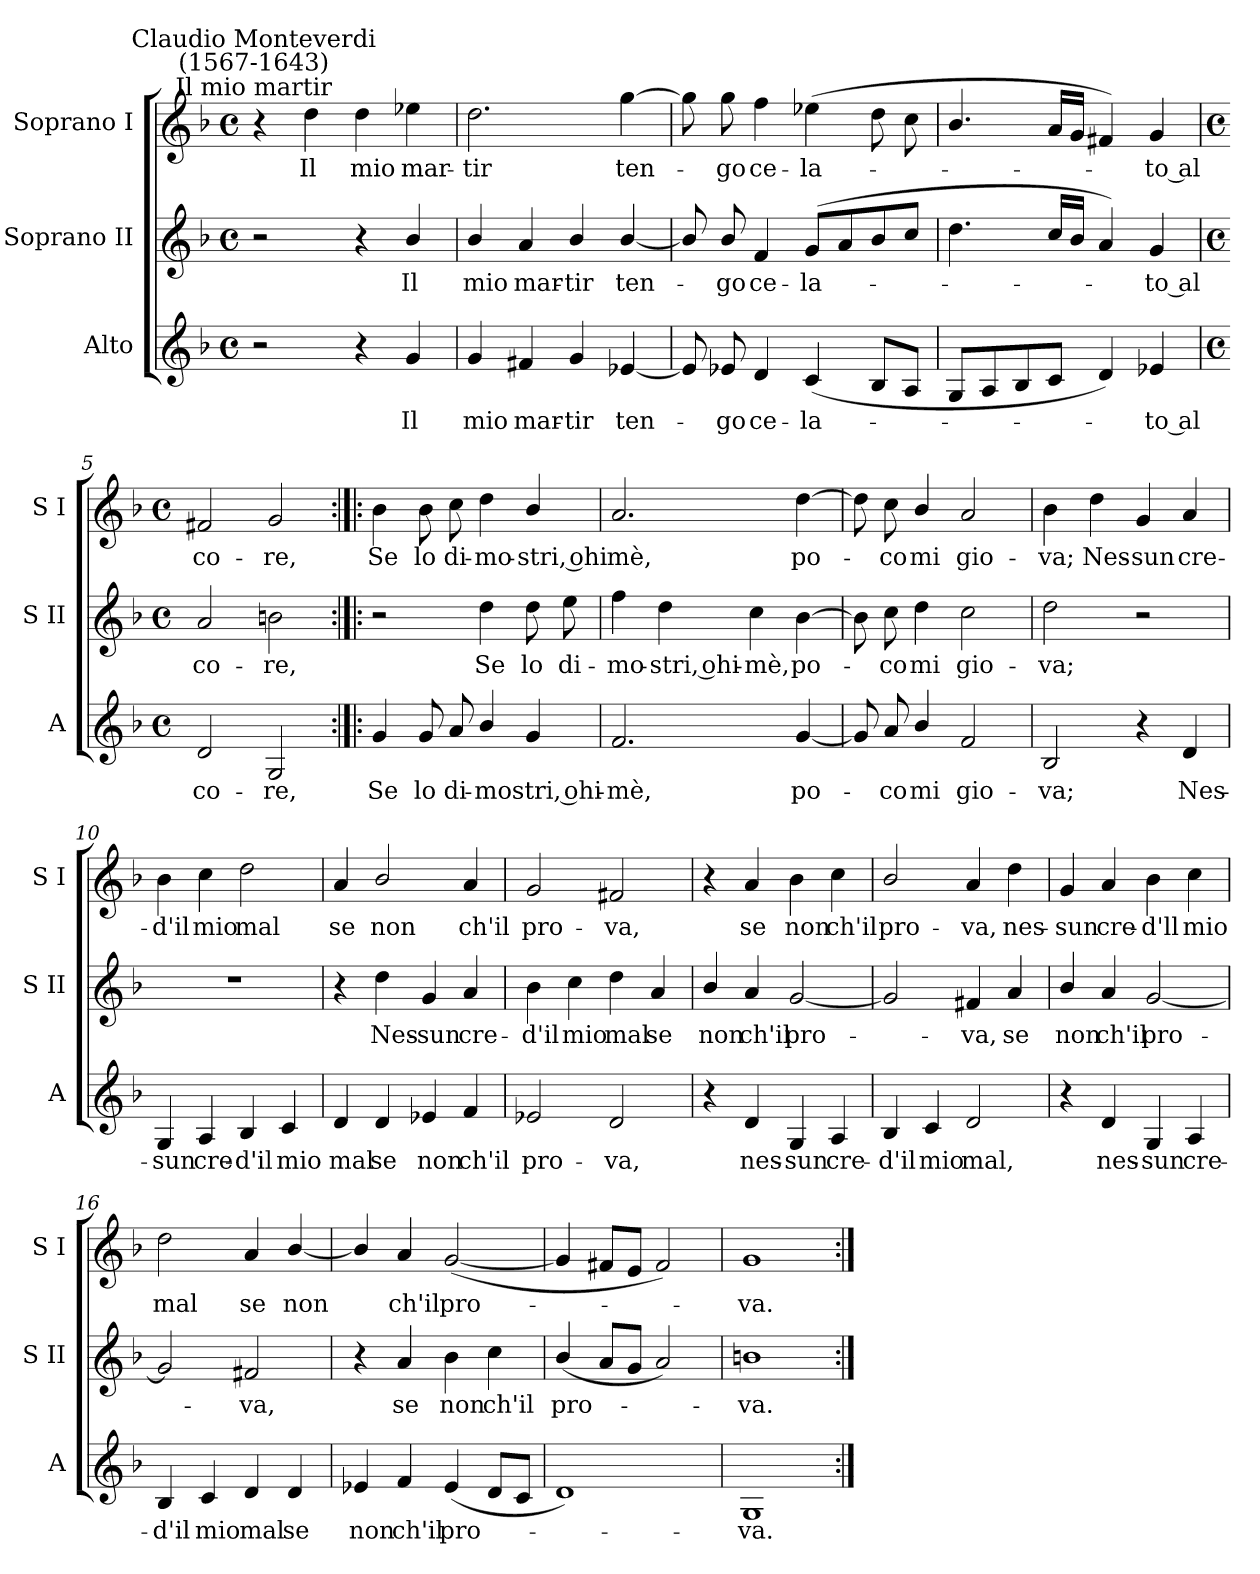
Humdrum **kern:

**kern	**text	**kern	**text	**kern	**text
*part3	*part3	*part2	*part2	*part1	*part1
*staff3	*staff3	*staff2	*staff2	*staff1	*staff1
*I"Alto	*	*I"Soprano II	*	*I"Soprano I	*
*I'A	*	*I'S II	*	*I'S I	*
*clefG2	*	*clefG2	*	*clefG2	*
*k[b-]	*	*k[b-]	*	*k[b-]	*
*F:	*	*F:	*	*F:	*
*M4/4	*	*M4/4	*	*M4/4	*
*met(c)	*	*met(c)	*	*met(c)	*
=1	=1	=1	=1	=1	=1
!	!	!	!	!LO:TX:a:cj:t=Il mio martir	!
!	!	!	!	!LO:TX:a:cj:t=Claudio Monteverdi\n(1567-1643)	!
2r	.	2r	.	4r	.
!	!	!	!	!	!LO:LY:b
.	.	.	.	4dd	Il
!	!	!	!	!	!LO:LY:b
4r	.	4r	.	4dd	mio
!	!LO:LY:b	!	!LO:LY:b	!	!LO:LY:b
4g	Il	4b-/	Il	4ee-X	mar-
=2	=2	=2	=2	=2	=2
!	!LO:LY:b	!	!LO:LY:b	!	!LO:LY:b
4g	mio	4b-/	mio	2.dd	-tir
!	!LO:LY:b	!	!LO:LY:b	!	!
4f#X	mar-	4a	mar-	.	.
!	!LO:LY:b	!	!LO:LY:b	!	!
4g	-tir	4b-/	-tir	.	.
!	!LO:LY:b	!	!LO:LY:b	!	!LO:LY:b
[4e-X	ten-	[4b-/	ten-	[4gg	ten-
=3	=3	=3	=3	=3	=3
8e-]	.	8b-/]	.	8gg]	.
!	!LO:LY:b	!	!LO:LY:b	!	!LO:LY:b
8e-X	go	8b-/	go	8gg	go
!	!LO:LY:b	!	!LO:LY:b	!	!LO:LY:b
4d	ce-	4f	ce-	4ff	ce-
!	!LO:LY:b	!	!LO:LY:b	!	!LO:LY:b
(<4c	-la-	(<8gL	-la-	(<4ee-X	-la-
.	.	8a	.	.	.
8B-L	.	8b-	.	8dd	.
8AJ	.	8ccJ	.	8cc	.
=4	=4	=4	=4	=4	=4
8GL	.	4.dd	.	4.b-/	.
8A	.	.	.	.	.
8B-	.	.	.	.	.
8cJ	.	16cc/LL	.	16aLL	.
.	.	16b-/JJ	.	16gJJ	.
4d)	.	4a)	.	4f#X)	.
!	!LO:LY:b	!	!LO:LY:b	!	!LO:LY:b
4e-X	to al	4g	to al	4g	to al
!!LO:LB:g=z
=5	=5	=5	=5	=5	=5
*M4/4	*	*M4/4	*	*M4/4	*
*met(c)	*	*met(c)	*	*met(c)	*
!	!LO:LY:b	!	!LO:LY:b	!	!LO:LY:b
2d	co-	2a	co-	2f#X	co-
!	!LO:LY:b	!	!LO:LY:b	!	!LO:LY:b
2G	-re,	2bn	-re,	2g	-re,
=6:|!|:	=6:|!|:	=6:|!|:	=6:|!|:	=6:|!|:	=6:|!|:
!	!LO:LY:b	!	!	!	!LO:LY:b
4g	Se	2r	.	4b-	Se
!	!LO:LY:b	!	!	!	!LO:LY:b
8g	lo	.	.	8b-	lo
!	!LO:LY:b	!	!	!	!LO:LY:b
8a	di-	.	.	8cc	di-
!	!LO:LY:b	!	!LO:LY:b	!	!LO:LY:b
4b-/	-mo	4dd	Se	4dd	-mo-
!	!LO:LY:b	!	!LO:LY:b	!	!LO:LY:b
4g	stri, ohi-	8dd	lo	4b-/	-stri, ohi
!	!	!	!LO:LY:b	!	!
.	.	8ee	di-	.	.
=7	=7	=7	=7	=7	=7
!	!LO:LY:b	!	!LO:LY:b	!	!LO:LY:b
2.f	-mè,	4ff	-mo-	2.a	mè,
!	!	!	!LO:LY:b	!	!
.	.	4dd	-stri, ohi-	.	.
!	!	!	!LO:LY:b	!	!
.	.	4cc	-mè,	.	.
!	!LO:LY:b	!	!LO:LY:b	!	!LO:LY:b
[4g	po-	[4b-	po-	[4dd	po-
=8	=8	=8	=8	=8	=8
8g]	.	8b-]	.	8dd]	.
!	!LO:LY:b	!	!LO:LY:b	!	!LO:LY:b
8a	co	8cc	co	8cc	co
!	!LO:LY:b	!	!LO:LY:b	!	!LO:LY:b
4b-/	mi	4dd	mi	4b-/	mi
!	!LO:LY:b	!	!LO:LY:b	!	!LO:LY:b
2f	gio-	2cc	gio-	2a	gio-
=9	=9	=9	=9	=9	=9
!	!LO:LY:b	!	!LO:LY:b	!	!LO:LY:b
2B-	-va;	2dd	-va;	4b-	-va;
!	!	!	!	!	!LO:LY:b
.	.	.	.	4dd	Nes-
!	!	!	!	!	!LO:LY:b
4r	.	2r	.	4g	-sun
!	!LO:LY:b	!	!	!	!LO:LY:b
4d	Nes-	.	.	4a	cre-
!!LO:LB:g=z
=10	=10	=10	=10	=10	=10
!	!LO:LY:b	!	!	!	!LO:LY:b
4G	-sun	1r	.	4b-	-d'il
!	!LO:LY:b	!	!	!	!LO:LY:b
4A	cre-	.	.	4cc	mio
!	!LO:LY:b	!	!	!	!LO:LY:b
4B-	-d'il	.	.	2dd	mal
!	!LO:LY:b	!	!	!	!
4c	mio	.	.	.	.
=11	=11	=11	=11	=11	=11
!	!LO:LY:b	!	!	!	!LO:LY:b
4d	mal	4r	.	4a	se
!	!LO:LY:b	!	!LO:LY:b	!	!LO:LY:b
4d	se	4dd	Nes-	2b-/	non
!	!LO:LY:b	!	!LO:LY:b	!	!
4e-X	non	4g	-sun	.	.
!	!LO:LY:b	!	!LO:LY:b	!	!LO:LY:b
4f	ch'il	4a	cre-	4a	ch'il
=12	=12	=12	=12	=12	=12
!	!LO:LY:b	!	!LO:LY:b	!	!LO:LY:b
2e-X	pro-	4b-	-d'il	2g	pro-
!	!	!	!LO:LY:b	!	!
.	.	4cc	mio	.	.
!	!LO:LY:b	!	!LO:LY:b	!	!LO:LY:b
2d	-va,	4dd	mal	2f#X	-va,
!	!	!	!LO:LY:b	!	!
.	.	4a	se	.	.
=13	=13	=13	=13	=13	=13
!	!	!	!LO:LY:b	!	!
4r	.	4b-/	non	4r	.
!	!LO:LY:b	!	!LO:LY:b	!	!LO:LY:b
4d	nes-	4a	ch'il	4a	se
!	!LO:LY:b	!	!LO:LY:b	!	!LO:LY:b
4G	-sun	[2g	pro-	4b-	non
!	!LO:LY:b	!	!	!	!LO:LY:b
4A	cre-	.	.	4cc	ch'il
=14	=14	=14	=14	=14	=14
!	!LO:LY:b	!	!	!	!LO:LY:b
4B-	-d'il	2g]	.	2b-/	pro-
!	!LO:LY:b	!	!	!	!
4c	mio	.	.	.	.
!	!LO:LY:b	!	!LO:LY:b	!	!LO:LY:b
2d	mal,	4f#X	va,	4a	-va,
!	!	!	!LO:LY:b	!	!LO:LY:b
.	.	4a	se	4dd	nes-
!!LO:LB:g=z
=15	=15	=15	=15	=15	=15
!	!	!	!LO:LY:b	!	!LO:LY:b
4r	.	4b-/	non	4g	-sun
!	!LO:LY:b	!	!LO:LY:b	!	!LO:LY:b
4d	nes-	4a	ch'il	4a	cre-
!	!LO:LY:b	!	!LO:LY:b	!	!LO:LY:b
4G	-sun	[2g	pro-	4b-	-d'll
!	!LO:LY:b	!	!	!	!LO:LY:b
4A	cre-	.	.	4cc	mio
=16	=16	=16	=16	=16	=16
!	!LO:LY:b	!	!	!	!LO:LY:b
4B-	-d'il	2g]	.	2dd	mal
!	!LO:LY:b	!	!	!	!
4c	mio	.	.	.	.
!	!LO:LY:b	!	!LO:LY:b	!	!LO:LY:b
4d	mal	2f#X	va,	4a	se
!	!LO:LY:b	!	!	!	!LO:LY:b
4d	se	.	.	[4b-/	non
=17	=17	=17	=17	=17	=17
!	!LO:LY:b	!	!	!	!
4e-X	non	4r	.	4b-/]	.
!	!LO:LY:b	!	!LO:LY:b	!	!LO:LY:b
4f	ch'il	4a	se	4a	ch'il
!	!LO:LY:b	!	!LO:LY:b	!	!LO:LY:b
(<4e-	pro-	4b-	non	(<[2g	pro-
!	!	!	!LO:LY:b	!	!
8dL	.	4cc	ch'il	.	.
8cJ	.	.	.	.	.
=18	=18	=18	=18	=18	=18
!	!	!	!LO:LY:b	!	!
1d)	.	(<4b-/	pro-	4g]	.
.	.	8aL	.	8f#XL	.
.	.	8gJ	.	8eJ	.
.	.	2a)	.	2f#)	.
=19	=19	=19	=19	=19	=19
!	!LO:LY:b	!	!LO:LY:b	!	!LO:LY:b
1G	va.	1bn	va.	1g	va.
=:|!	=:|!	=:|!	=:|!	=:|!	=:|!
*-	*-	*-	*-	*-	*-
